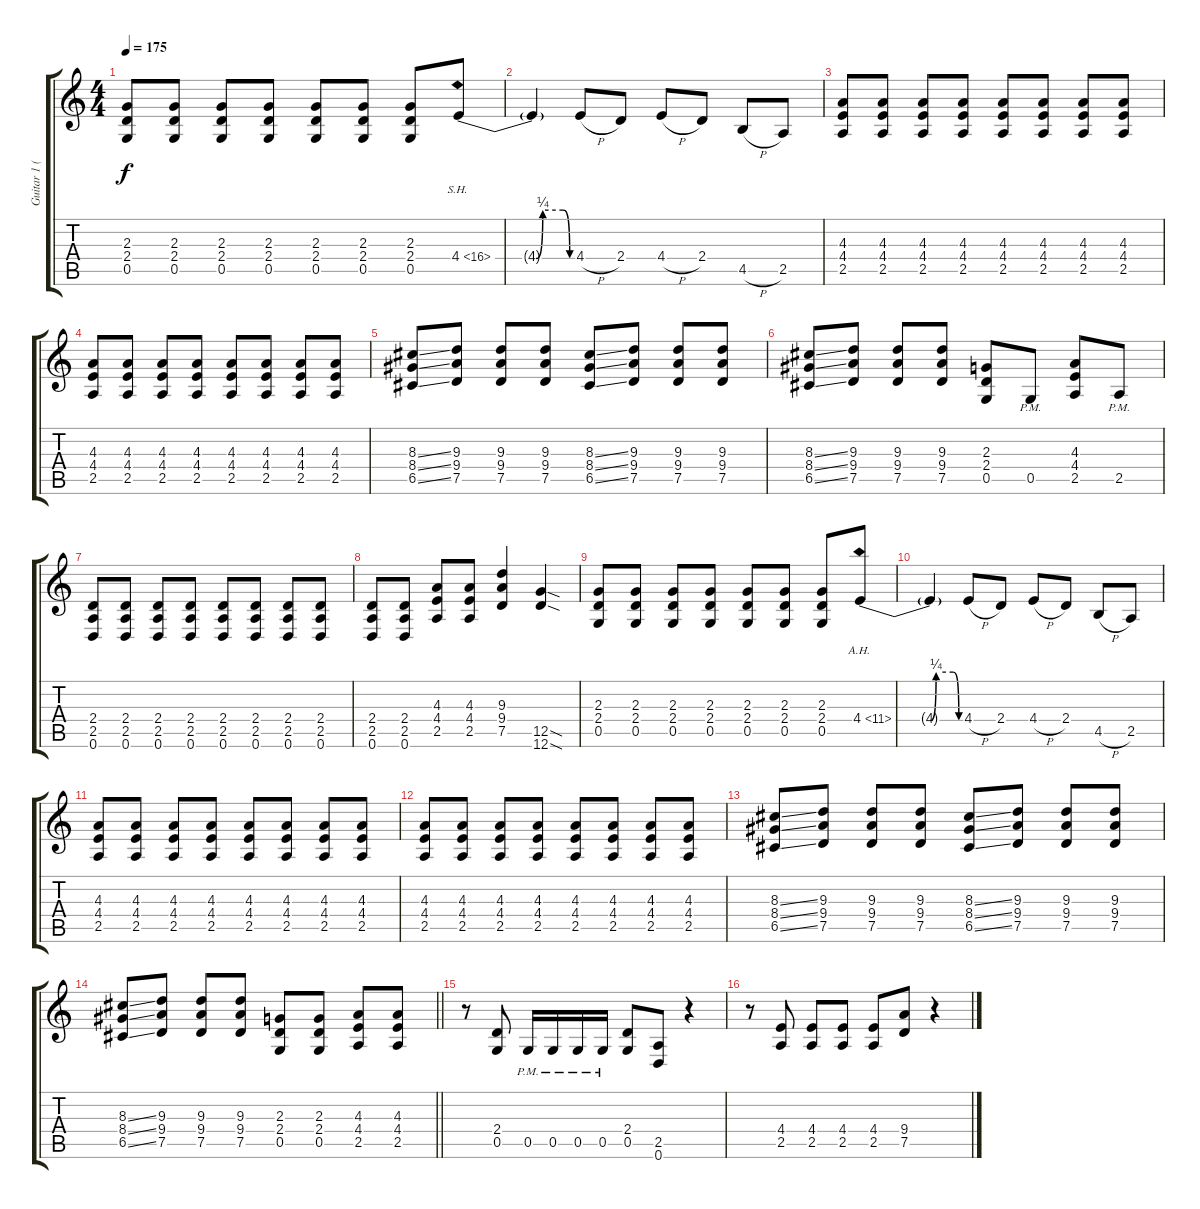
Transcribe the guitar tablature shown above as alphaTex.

\track ("Guitar 1 (Rhythm)" "Guitar 1 (") {instrument distortionguitar}
\staff {score tabs}
\tuning (D4 A3 F3 C3 G2 D2) {hide}
\ts (4 4)
\tempo 175
\clef g2
\ks c
(2.3 2.4 0.5).8{dy f} (2.3 2.4 0.5).8 (2.3 2.4 0.5).8 (2.3 2.4 0.5).8 (2.3 2.4 0.5).8 (2.3 2.4 0.5).8 (2.3 2.4 0.5).8 4.4{be (custom 0 0 30 0 35 1 50 1 55 0 60 0) sh 12}.8 |
4.4{t}.4 4.4{h}.8 2.4.8 4.4{h}.8 2.4.8 4.5{h}.8 2.5.8 |
(4.3 4.4 2.5).8 (4.3 4.4 2.5).8 (4.3 4.4 2.5).8 (4.3 4.4 2.5).8 (4.3 4.4 2.5).8 (4.3 4.4 2.5).8 (4.3 4.4 2.5).8 (4.3 4.4 2.5).8 |
(4.3 4.4 2.5).8 (4.3 4.4 2.5).8 (4.3 4.4 2.5).8 (4.3 4.4 2.5).8 (4.3 4.4 2.5).8 (4.3 4.4 2.5).8 (4.3 4.4 2.5).8 (4.3 4.4 2.5).8 |
(8.3{ss} 8.4{ss} 6.5{ss}).8 (9.3 9.4 7.5).8 (9.3 9.4 7.5).8 (9.3 9.4 7.5).8 (8.3{ss} 8.4{ss} 6.5{ss}).8 (9.3 9.4 7.5).8 (9.3 9.4 7.5).8 (9.3 9.4 7.5).8 |
(8.3{ss} 8.4{ss} 6.5{ss}).8 (9.3 9.4 7.5).8 (9.3 9.4 7.5).8 (9.3 9.4 7.5).8 (2.3 2.4 0.5).8 0.5{pm}.8 (4.3 4.4 2.5).8 2.5{pm}.8 |
(2.4 2.5 0.6).8 (2.4 2.5 0.6).8 (2.4 2.5 0.6).8 (2.4 2.5 0.6).8 (2.4 2.5 0.6).8 (2.4 2.5 0.6).8 (2.4 2.5 0.6).8 (2.4 2.5 0.6).8 |
(2.4 2.5 0.6).8 (2.4 2.5 0.6).8 (4.3 4.4 2.5).8 (4.3 4.4 2.5).8 (9.3 9.4 7.5).4 (12.5{sod} 12.6{sod}).4 |
(2.3 2.4 0.5).8 (2.3 2.4 0.5).8 (2.3 2.4 0.5).8 (2.3 2.4 0.5).8 (2.3 2.4 0.5).8 (2.3 2.4 0.5).8 (2.3 2.4 0.5).8 4.4{be (custom 0 0 30 0 35 1 50 1 55 0 60 0) ah 7}.8 |
4.4{t}.4 4.4{h}.8 2.4.8 4.4{h}.8 2.4.8 4.5{h}.8 2.5.8 |
(4.3 4.4 2.5).8 (4.3 4.4 2.5).8 (4.3 4.4 2.5).8 (4.3 4.4 2.5).8 (4.3 4.4 2.5).8 (4.3 4.4 2.5).8 (4.3 4.4 2.5).8 (4.3 4.4 2.5).8 |
(4.3 4.4 2.5).8 (4.3 4.4 2.5).8 (4.3 4.4 2.5).8 (4.3 4.4 2.5).8 (4.3 4.4 2.5).8 (4.3 4.4 2.5).8 (4.3 4.4 2.5).8 (4.3 4.4 2.5).8 |
(8.3{ss} 8.4{ss} 6.5{ss}).8 (9.3 9.4 7.5).8 (9.3 9.4 7.5).8 (9.3 9.4 7.5).8 (8.3{ss} 8.4{ss} 6.5{ss}).8 (9.3 9.4 7.5).8 (9.3 9.4 7.5).8 (9.3 9.4 7.5).8 |
\barLineRight lightlight
(8.3{ss} 8.4{ss} 6.5{ss}).8 (9.3 9.4 7.5).8 (9.3 9.4 7.5).8 (9.3 9.4 7.5).8 (2.3 2.4 0.5).8 (2.3 2.4 0.5).8 (4.3 4.4 2.5).8 (4.3 4.4 2.5).8 |
r.8 (2.4 0.5).8 0.5{pm}.16 0.5{pm}.16 0.5{pm}.16 0.5{pm}.16 (2.4 0.5).8 (2.5 0.6).8 r.4 |
r.8 (4.4 2.5).8 (4.4 2.5).8 (4.4 2.5).8 (4.4 2.5).8 (9.4 7.5).8 r.4
